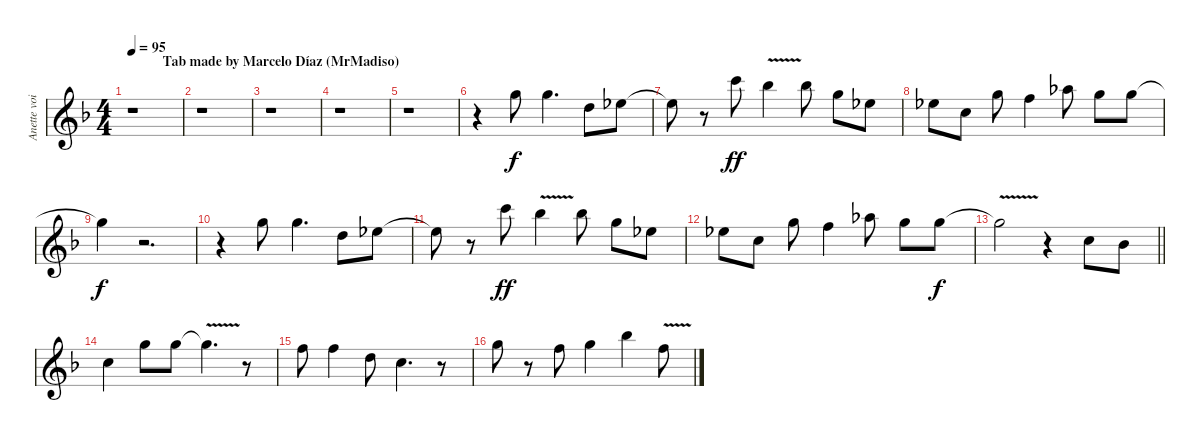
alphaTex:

\track ("Anette voice" "Anette voi") {instrument electricbasspick}
\staff {score}
\tuning (E4 B3 G3 D3 A2 E2 B1) {hide}
\ts (4 4)
\section ("" "          Tab made by Marcelo Díaz (MrMadiso)")
\tempo 95
\clef g2
\ks f
r.1{dy f instrument electricbasspick} |
r.1 |
r.1 |
r.1 |
r.1 |
r.4 3.1.8 3.1.4{d} 3.2.8 4.2.8 |
4.2{t}.8 r.8 8.1.8{dy ff} 6.1{v}.4 6.1.8 3.1.8 4.2.8 |
4.2.8 1.2.8 3.1.8 1.1.4 4.1.8 3.1.8 3.1.8 |
3.1{t}.4{dy f} r.2{d} |
r.4 3.1.8 3.1.4{d} 3.2.8 4.2.8 |
4.2{t}.8 r.8 8.1.8{dy ff} 6.1{v}.4 6.1.8 3.1.8 4.2.8 |
4.2.8 1.2.8 3.1.8 1.1.4 4.1.8 3.1.8 3.1.8{dy f} |
\barLineRight lightlight
3.1{v t}.2{volume 4} r.4 1.2.8{volume 15} 3.3.8{volume 5} |
1.2.4 3.1.8 3.1.8 3.1{v t}.4{d} r.8 |
1.1.8 1.1.4 3.2.8 1.2.4{d} r.8 |
3.1.8 r.8 1.1.8 3.1.4 6.1.4 1.1{v}.8
